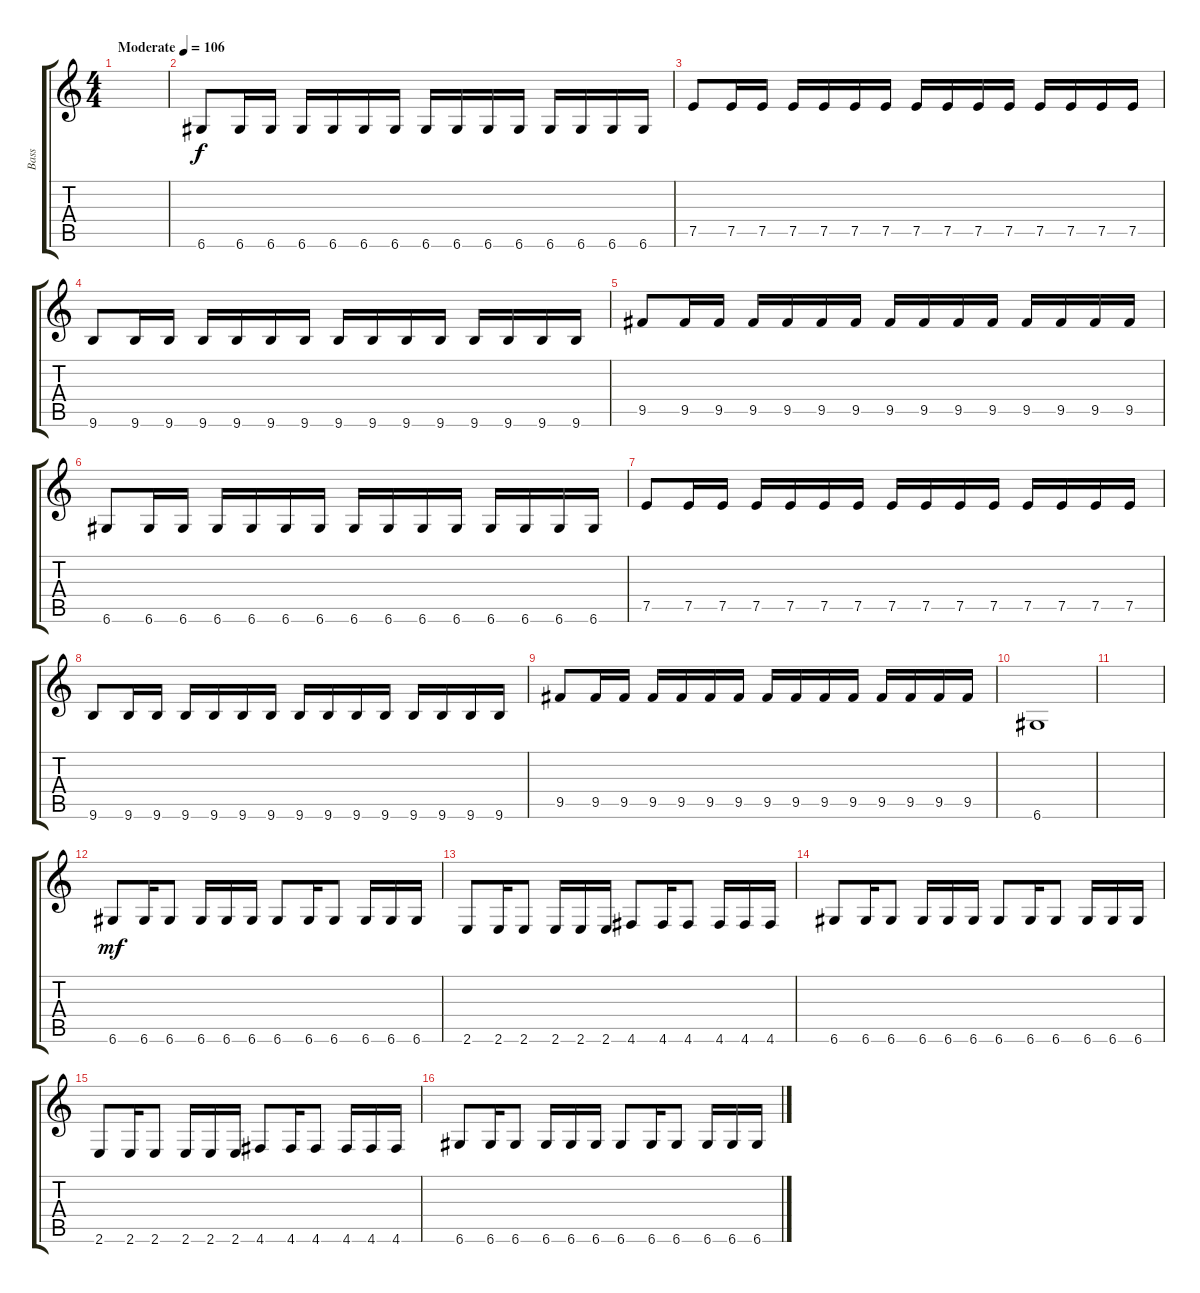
\track ("Bass" "Bass") {instrument electricbasspick}
\staff {score tabs}
\tuning (E4 B3 G3 D3 A2 D2) {hide}
\ts (4 4)
\tempo (106 "Moderate")
\clef g2
\ks c
|
6.6.8 6.6.16 6.6.16 6.6.16 6.6.16 6.6.16 6.6.16 6.6.16 6.6.16 6.6.16 6.6.16 6.6.16 6.6.16 6.6.16 6.6.16 |
7.5.8 7.5.16 7.5.16 7.5.16 7.5.16 7.5.16 7.5.16 7.5.16 7.5.16 7.5.16 7.5.16 7.5.16 7.5.16 7.5.16 7.5.16 |
9.6.8 9.6.16 9.6.16 9.6.16 9.6.16 9.6.16 9.6.16 9.6.16 9.6.16 9.6.16 9.6.16 9.6.16 9.6.16 9.6.16 9.6.16 |
9.5.8 9.5.16 9.5.16 9.5.16 9.5.16 9.5.16 9.5.16 9.5.16 9.5.16 9.5.16 9.5.16 9.5.16 9.5.16 9.5.16 9.5.16 |
6.6.8 6.6.16 6.6.16 6.6.16 6.6.16 6.6.16 6.6.16 6.6.16 6.6.16 6.6.16 6.6.16 6.6.16 6.6.16 6.6.16 6.6.16 |
7.5.8 7.5.16 7.5.16 7.5.16 7.5.16 7.5.16 7.5.16 7.5.16 7.5.16 7.5.16 7.5.16 7.5.16 7.5.16 7.5.16 7.5.16 |
9.6.8 9.6.16 9.6.16 9.6.16 9.6.16 9.6.16 9.6.16 9.6.16 9.6.16 9.6.16 9.6.16 9.6.16 9.6.16 9.6.16 9.6.16 |
9.5.8 9.5.16 9.5.16 9.5.16 9.5.16 9.5.16 9.5.16 9.5.16 9.5.16 9.5.16 9.5.16 9.5.16 9.5.16 9.5.16 9.5.16 |
6.6.1 |
|
6.6.8{dy mf} 6.6.16 6.6.8 6.6.16 6.6.16 6.6.16 6.6.8 6.6.16 6.6.8 6.6.16 6.6.16 6.6.16 |
2.6.8 2.6.16 2.6.8 2.6.16 2.6.16 2.6.16 4.6.8 4.6.16 4.6.8 4.6.16 4.6.16 4.6.16 |
6.6.8 6.6.16 6.6.8 6.6.16 6.6.16 6.6.16 6.6.8 6.6.16 6.6.8 6.6.16 6.6.16 6.6.16 |
2.6.8 2.6.16 2.6.8 2.6.16 2.6.16 2.6.16 4.6.8 4.6.16 4.6.8 4.6.16 4.6.16 4.6.16 |
6.6.8 6.6.16 6.6.8 6.6.16 6.6.16 6.6.16 6.6.8 6.6.16 6.6.8 6.6.16 6.6.16 6.6.16
